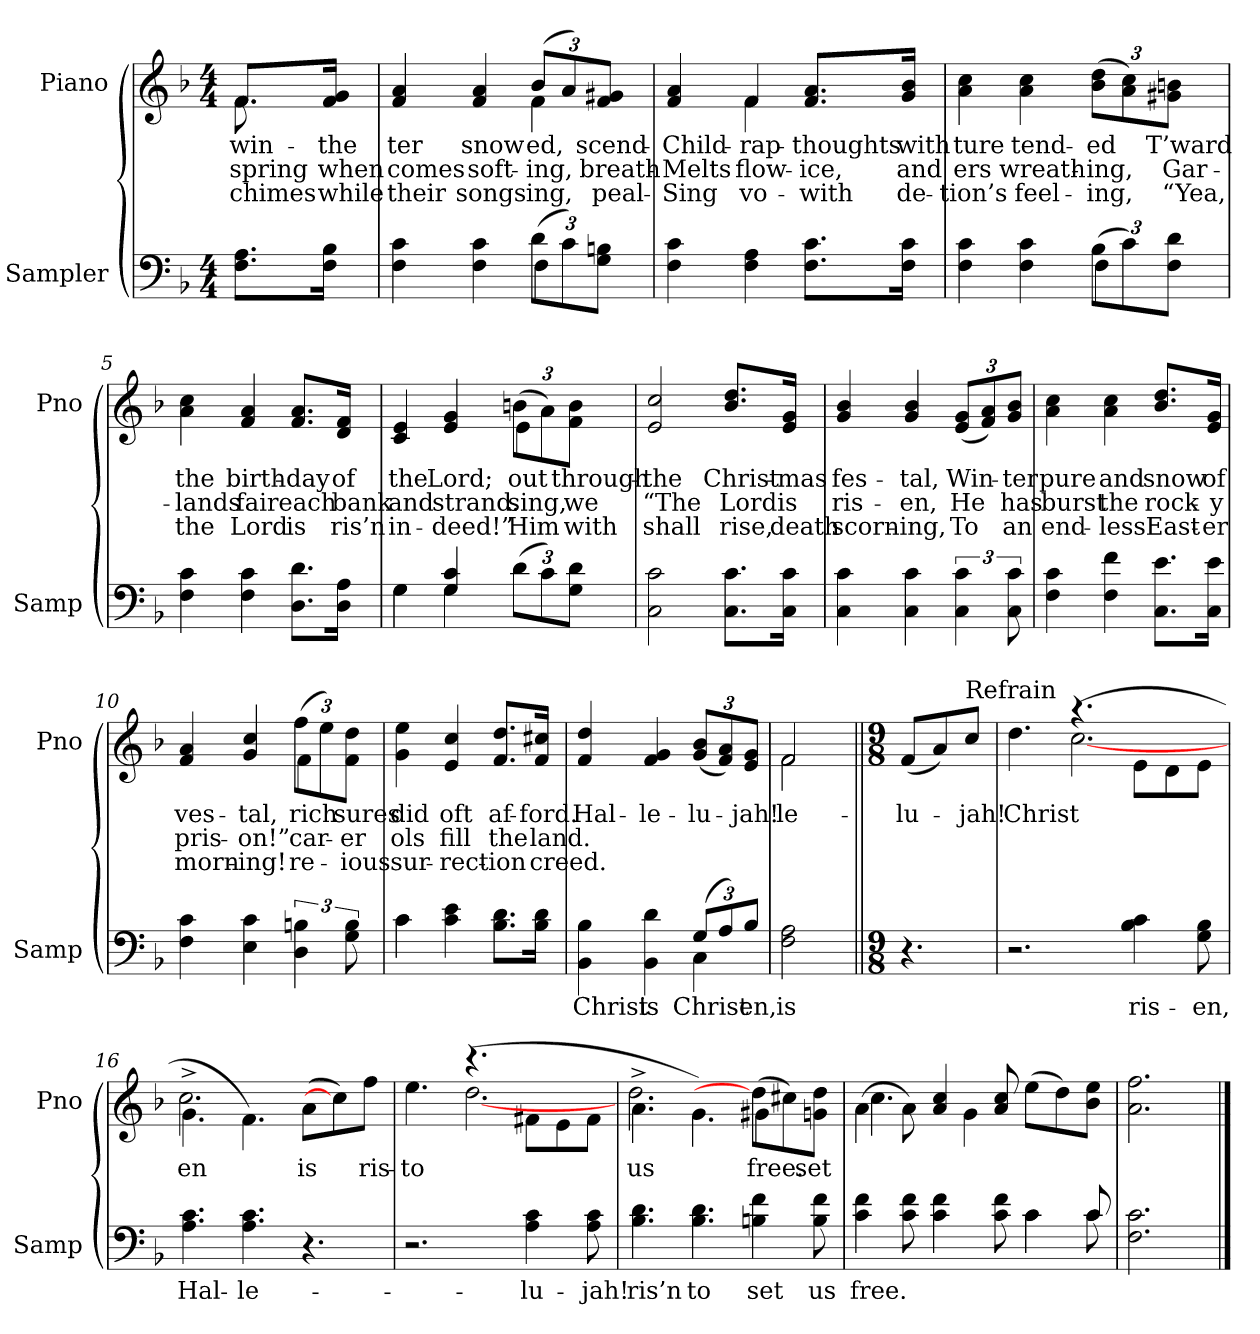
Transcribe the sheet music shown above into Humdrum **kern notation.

**kern	**text	**kern	**text	**text	**text
*part2	*part2	*part1	*part1	*part1	*part1
*staff2	*staff2	*staff1	*staff1	*staff1	*staff1
*I"Sampler	*	*I"Piano	*	*	*
*I'Samp	*	*I'Pno	*	*	*
*clefF4	*	*clefG2	*	*	*
*k[b-]	*	*k[b-]	*	*	*
*F:	*	*F:	*	*	*
*M4/4	*	*M4/4	*	*	*
=1	=1	=1	=1	=1	=1
*	*	*^	*	*	*
8.F\ 8.A\L	.	8.f/L	8.f	win-	spring	chimes
16F\ 16B-\Jk	.	16f/ 16g/Jk	16ryy	the	when	while
=2	=2	=2	=2	=2	=2	=2
*^	*	*	*	*	*	*
4F 4c	2ryy	.	4f 4a	2ryy	-ter	comes	their
4F 4c	.	.	4f 4a	.	snow	soft-	songs
(12d\L	4F	.	(12b-/L	4f	-ed,	-ing,	-ing,
12c\)	.	.	12a/)	.	.	.	.
12G\ 12Bn\J	.	.	12f/ 12g#X/J	.	-scend-	breath-	peal-
*v	*v	*	*	*	*	*	*
=3	=3	=3	=3	=3	=3	=3
4F 4c	.	4f 4a	4ryy	Child-	Melts	Sing
4F 4A	.	4f/	4f	rap-	flow-	-vo-
8.F\ 8.c\L	.	8.f/ 8.a/L	4ryy	thoughts	ice,	with
16F\ 16c\Jk	.	16g/ 16b-/Jk	.	with	and	de-
*	*	*v	*v	*	*	*
=4	=4	=4	=4	=4	=4
*^	*	*	*	*	*
4F 4c	2ryy	.	4a 4cc	-ture	-ers	-tion’s
4F 4c	.	.	4a 4cc	tend-	wreath-	feel-
(12B-\L	4F	.	(12b-\ 12dd\L	-ed	-ing,	-ing,
12c\)	.	.	12a\ 12cc\)	.	.	.
12F\ 12d\J	.	.	12g#X\ 12bn\J	T’ward	Gar-	“Yea,
*v	*v	*	*	*	*	*
=5	=5	=5	=5	=5	=5
4F 4c	.	4a 4cc	the	-lands	the
4F 4c	.	4f 4a	birth-	fair	Lord
8.D\ 8.d\L	.	8.f/ 8.a/L	-day	each	is
16D\ 16A\Jk	.	16d/ 16f/Jk	of	bank	ris’n
=6	=6	=6	=6	=6	=6
*^	*	*^	*	*	*
4G\	4G	.	4c 4e	2ryy	the	and	in-
4G 4c	4G	.	4e 4g	.	Lord;	strand.	-deed!”
(12d\L	4ryy	.	(12bn\L	4e	-out	sing,	Him
12c\)	.	.	12a\)	.	.	.	.
12G\ 12d\J	.	.	12f\ 12b\J	.	through-	we	with
*v	*v	*	*	*	*	*	*
*	*	*v	*v	*	*	*
=7	=7	=7	=7	=7	=7
2C 2c	.	2e 2cc	the	“The	shall
8.C\ 8.c\L	.	8.b-/ 8.dd/L	Christ-	Lord	rise,
16C\ 16c\Jk	.	16e/ 16g/Jk	-mas	is	death
=8	=8	=8	=8	=8	=8
4C 4c	.	4g 4b-	fes-	ris-	scorn-
4C 4c	.	4g 4b-	-tal,	-en,	-ing,
6C 6c	.	(12e/ 12g/L	Win-	He	To
.	.	12f/ 12a/)	.	.	.
12C 12c	.	12g/ 12b-/J	-ter	has	an
=9	=9	=9	=9	=9	=9
4F 4c	.	4a 4cc	pure	burst	end-
4F 4f	.	4a 4cc	and	the	-less
8.C\ 8.e\L	.	8.b-/ 8.dd/L	snow	rock-	East-
16C\ 16e\Jk	.	16e/ 16g/Jk	of	-y	-er
=10	=10	=10	=10	=10	=10
*	*	*^	*	*	*
4F 4c	.	4f 4a	2ryy	ves-	pris-	morn-
4E 4c	.	4g 4cc	.	-tal,	-on!”	-ing!
6D 6Bn	.	(12ff\L	4f	rich	car-	re-
.	.	12ee\)	.	.	.	.
12G 12B	.	12f\ 12dd\J	.	-sures	-er	-ious
*	*	*v	*v	*	*	*
=11	=11	=11	=11	=11	=11
*^	*	*	*	*	*
4c\	4c	.	4g 4ee	did	-ols	-sur-
4c 4e	2ryy	.	4e 4cc	oft	fill	-rect-
8.B-\ 8.d\L	.	.	8.f/ 8.dd/L	af-	the	-ion
16B-\ 16d\Jk	.	.	16f/ 16cc#X/Jk	-ford.	land.	creed.
=12	=12	=12	=12	=12	=12	=12
4BB- 4B-	2ryy	Christ	4f 4dd	Hal-	.	.
4BB- 4d	.	is	4f 4g	-le-	.	.
(12G/L	4C	Christ	(12g/ 12b-/L	-lu-	.	.
12A/)	.	.	12f/ 12a/)	.	.	.
12B-/J	.	-en,	12e/ 12g/J	-jah!	.	.
*v	*v	*	*	*	*	*
=13	=13	=13	=13	=13	=13
*	*	*^	*	*	*
2F 2A	is	2f/	2f	-le-	.	.
*	*	*v	*v	*	*	*
=14||	=14||	=14||	=14||	=14||	=14||
*M9/8	*	*M9/8	*	*	*
4.r	.	(8f/L	-lu-	.	.
.	.	8a/)	.	.	.
!	!	!LO:TX:t=Refrain	!	!	!
.	.	8cc/J	-jah!	.	.
=15	=15	=15	=15	=15	=15
*	*	*^	*	*	*
2.r	.	4.dd	4.ryy	Christ	.	.
.	.	(4.r	[2.cc	.	.	.
4B- 4c	ris-	8e\L	.	.	.	.
.	.	8d\	.	.	.	.
8G 8B-	-en,	8e\J	.	.	.	.
=16	=16	=16	=16	=16	=16	=16
4.A 4.c	Hal-	4.g^\	2.cc	-en	.	.
4.A 4.c	-le-	4.f\)	.	.	.	.
4.r	.	(8a\L	4.ryy	is	.	.
.	.	8cc\])	.	.	.	.
.	.	8ff\J	.	ris-	.	.
=17	=17	=17	=17	=17	=17	=17
2.r	.	4.ee	4.ryy	to	.	.
.	.	(4.r	[2.dd	.	.	.
4A 4c	-lu-	8f#X\L	.	.	.	.
.	.	8e\	.	.	.	.
8A 8c	-jah!	8f#\J	.	.	.	.
=18	=18	=18	=18	=18	=18	=18
4.B- 4.d	ris’n	4.a^\	2.dd	us	.	.
4.B- 4.d	to	4.g\)	.	.	.	.
4Bn 4f	set	(8dd\L]	4g#X	free.	.	.
.	.	8cc#X\)	.	.	.	.
8B 8f	us	8g\ 8dd\J	8ryy	set	.	.
=19	=19	=19	=19	=19	=19	=19
*^	*	*	*	*	*	*
4c 4f	2.ryy	free.	(4a\	4.cc	.	.	.
8c 8f	.	.	8a\)	.	.	.	.
4c 4f	.	.	4a 4cc	8ryy	.	.	.
.	.	.	.	4g	.	.	.
8c 8f	.	.	8a 8cc	.	.	.	.
4c\	4c	.	(8ee\L	4.ryy	.	.	.
.	.	.	8dd\)	.	.	.	.
8c/	8c	.	8b-\ 8ee\J	.	.	.	.
*v	*v	*	*	*	*	*	*
*	*	*v	*v	*	*	*
=20	=20	=20	=20	=20	=20
2.F 2.c	.	2.a 2.ff	.	.	.
==	==	==	==	==	==
*-	*-	*-	*-	*-	*-
